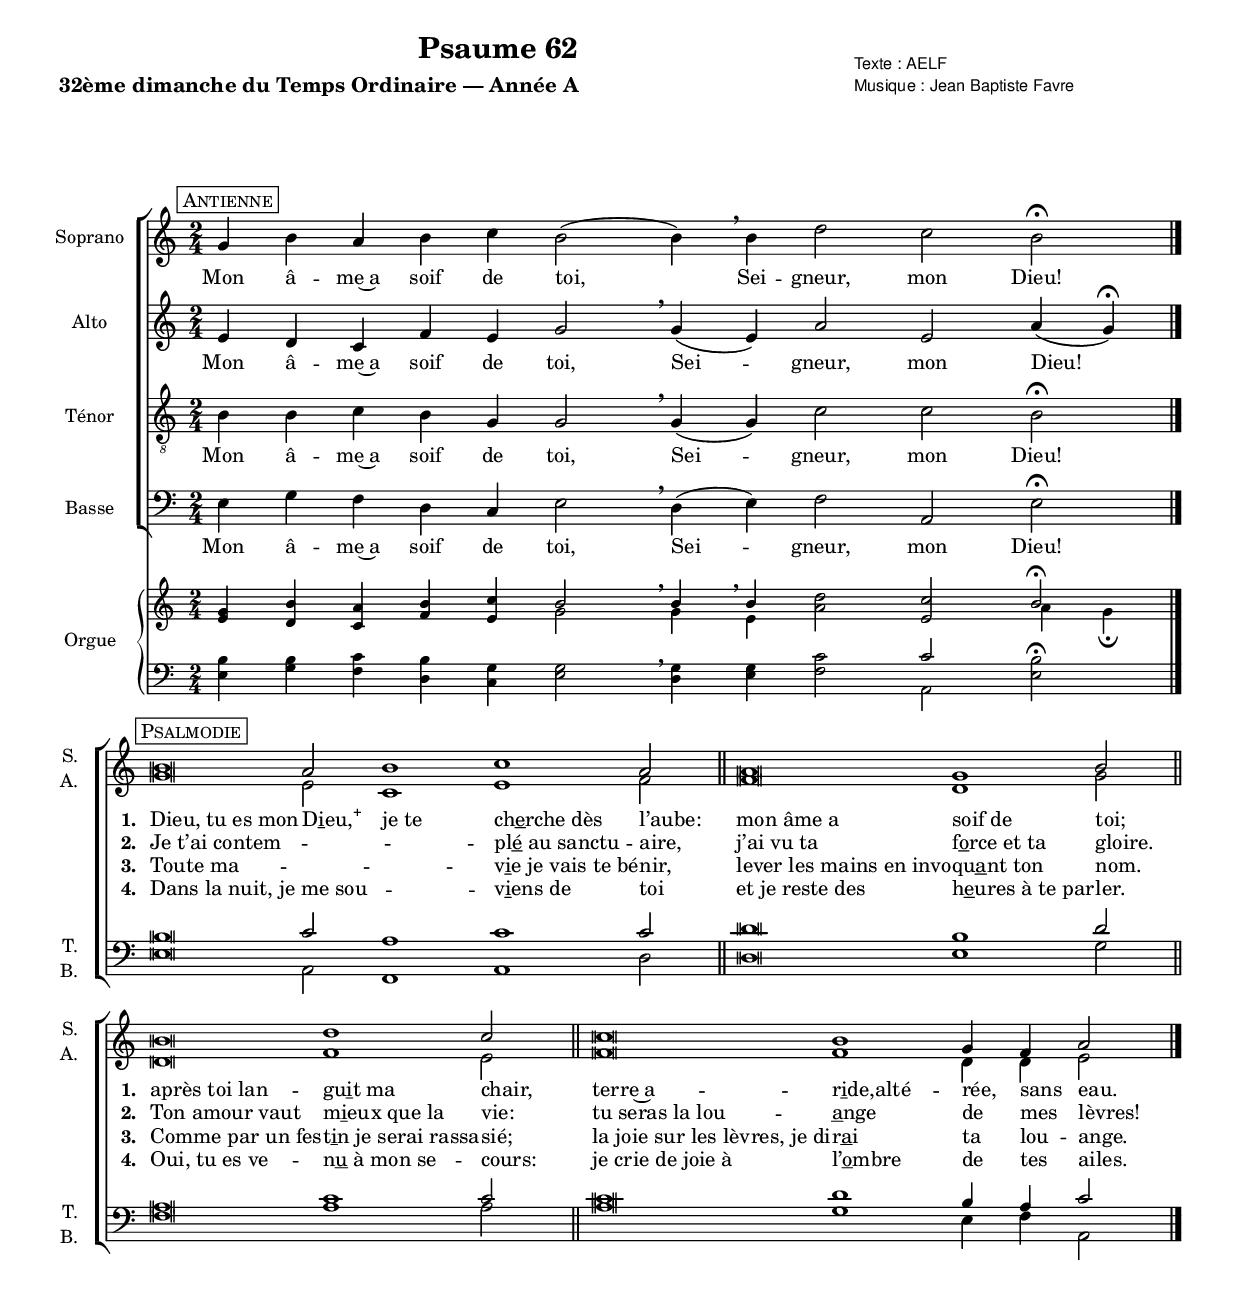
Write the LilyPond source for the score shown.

\version "2.18.2"
\language "english"
%{
  Default settings are needed at the beginning
  because they are used in antiphon & verse music definition
  You can override default values simply by declaring variables again.
%}
\include "libs/settings.ly"

title = "Psaume 62"
subtitle = "32ème dimanche du Temps Ordinaire — Année A"
composer = "Jean Baptiste Favre"

global = {
    \time 2/4
    \key c \major
  }

%%%%%%%%%%%%%%%%%%%%%%%%%%%%%%
%%%%%%%%%% Antiphon %%%%%%%%%%
%%%%%%%%%%%%%%%%%%%%%%%%%%%%%%

sopranoAntiphonMusic = \relative c'' {
    \partial 4 g4 b a b c b2 (b4) \breathe
    b4 d2 c2 b2 \fermata
    \bar "|."
  }

altoAntiphonMusic = \relative c' {
    \partial 4 e4 d c f e g2 \breathe
    g4 (e) a2 e2 a4 (g) \fermata
  }

tenorAntiphonMusic =  \relative c' {
    \partial 4 b4 b c b g g2 \breathe
    g4 (g) c2 c2 b2 \fermata
  }

bassAntiphonMusic =  \relative c {
    \partial 4 e4 g f d c e2 \breathe
    d4 (e) f2 a,2 e'2 \fermata
  }

antiphonLyrics = \lyricmode {
    Mon â -- me~a soif de toi,
    Sei -- gneur, mon Dieu!
  }

sopranoAntiphonLyrics = \antiphonLyrics
altoAntiphonLyrics = \antiphonLyrics
tenorAntiphonLyrics = \antiphonLyrics
bassAntiphonLyrics = \antiphonLyrics

%%%%%%%%%%%%%%%%%%%%%%%%%%%%%%%%%%%%%%%%%%%%%%
%%%%%%%%%%          Verses          %%%%%%%%%%
%%%%%%%%%%%%%%%%%%%%%%%%%%%%%%%%%%%%%%%%%%%%%%

% quand on a fini de rentrer la musique partout, on peut préciser
% (chez les Soprano uniquement!) les paramètres de tempo MIDI
% en utilisant \tempoVerseAcelerando et \tempoVerseRallentando

sopranoVerseMusic = \relative c'' {
    \caesura
    \tempoVerseAcelerando b\breve \tempoVerseRallentando a2 \tempoVerseAcelerando b1 c1 \tempoVerseRallentando a2 \bar "||" \caesura
    \tempoVerseAcelerando a\breve g1 \tempoVerseRallentando b2 \bar "||" \caesura
    \tempoVerseAcelerando b\breve d1 \tempoVerseRallentando c2 \bar "||" \caesura
    \tempoVerseAcelerando c\breve b1 \tempoVerseRallentando g4 f4 a2 \bar "|."
  }

altoVerseMusic = \relative c' {
    \caesura
    g'\breve e2 c1 e1 f2 \caesura
    f\breve d1 g2 \caesura
    d\breve f1 e2 \caesura
    f\breve f1 d4 d4 e2
 }

tenorVerseMusic = \relative c' {
    \caesura
    b\breve c2 a1 c1 c2 \caesura
    d\breve b1 d2 \caesura
    a\breve c1 c2 \caesura
    c\breve d1 b4 a4 c2
  }

bassVerseMusic = \relative c {
    \caesura
    e\breve a,2 f1 a1 d2 \caesura
    d\breve e1 g2 \caesura
    f\breve a1 a2 \caesura
    a\breve g1 e4 f4 a,2
  }

verseOneLyrics =  \lyricmode {
    \override LyricText.self-alignment-X = #-1
    \set stanza = #"1. "
    "Dieu, tu es mon" \markup { \concat { D \underline i eu,\super &plus;}} "je te" \markup { \concat { ch \underline e rche" "dès}} l’aube:
    "mon âme a" "soif de" toi;
    \set stanza = #"1. "
    "après toi lan" -- \markup { \concat { gu \underline i t" "ma}} chair,
    "terre~a" -- \markup { \concat { r \underline i de, alté}} -- rée, sans eau.
  }
verseTwoLyrics =  \lyricmode {
    \override LyricText.self-alignment-X = #-1
    \set stanza = #"2. "
    "Je t’ai contem" -- _ _ \markup { \concat { pl \underline é" "au" "sanctu}} -- aire,
    "j’ai vu ta" \markup { \concat { f \underline o rce" "et" "ta}} gloire.
    \set stanza = #"2. "
    "Ton amour vaut" \markup { \concat { m \underline i eux" "que" "la}} vie:
    "tu seras la lou" -- \markup { \concat { \underline a nge}} de mes lèvres!
  }
verseThreeLyrics =  \lyricmode {
    \override LyricText.self-alignment-X = #-1
    \set stanza = #"3. "
    "Toute ma" -- _ _ \markup { \concat { v \underline i e" "je" "vais" "te" "bé}} -- nir,
    "lever les mains en invo" -- \markup { \concat { qu \underline a nt" "ton}} nom.
    \set stanza = #"3. "
    "Comme par un fes" -- \markup { \concat { t \underline i n" "je" "serai" "rassa}} -- sié;
    "la joie sur les lèvres, je di" -- \markup { \concat { r \underline a i}} ta lou -- ange.
  }
verseFourLyrics =  \lyricmode {
    \override LyricText.self-alignment-X = #-1
    \set stanza = #"4. "
    "Dans la nuit, je me sou" -- _ _ \markup { \concat { v \underline i ens" "de}} toi
    "et je reste des" \markup { \concat { h \underline e ures" "à" "te" "par}} -- ler.
    \set stanza = #"4. "
    "Oui, tu es ve" -- \markup { \concat { n \underline u" "à" "mon" "se}} -- cours:
    "je crie de joie à" \markup { \concat { l’ \underline o mbre}} de tes ailes.
  }

groupedVersesLyrics = <<
    \new Lyrics \lyricsto "sopranoVerseVoice" { \verseOneLyrics }
    \new Lyrics \lyricsto "sopranoVerseVoice" { \verseTwoLyrics }
    \new Lyrics \lyricsto "sopranoVerseVoice" { \verseThreeLyrics }
    \new Lyrics \lyricsto "sopranoVerseVoice" { \verseFourLyrics }
  >>

%%%%%%%%%%%%%%%%%%%%%%%%%%%%%%%%%%%%%%%%%%%%%%%%%%%%%%%%%%%%%%%%%%%%%
%%%%%%%%%%%%%%%%%%%          Draw score          %%%%%%%%%%%%%%%%%%%%
%%%%%%%%%%%%%%%%%%%%%%%%%%%%%%%%%%%%%%%%%%%%%%%%%%%%%%%%%%%%%%%%%%%%%
\version "2.18.2"

antiphonText = "Antienne"
verseText = "Psalmodie"
verseTextA = "Psalmodie A"
verseTextB = "Psalmodie B"
sopranoVoiceTitle = "Soprano"
altoVoiceTitle = "Alto"
tenorVoiceTitle = "Ténor"
bassVoiceTitle = "Basse"
poetPrefix = "Texte : "
composerPrefix = "Musique : "
arangerPrefix = "Harmonisation : "

\include "libs/common.ly"
%\include "libs/layouts/dualPsalmody.ly"
\version "2.18.2"
pisteTempoPsalmodie = \silence \sopranoVerseMusic
partition = {
  <<
    \new ChoirStaff <<
      \new Staff = "Soprano" <<
        \set Staff.instrumentName = \sopranoVoiceTitle
        \new Voice = "Sop" { \dynamicUp \marqueAntiphon \clef "treble" \global \tempoAntiphon \sopranoAntiphonMusic }
        \new Lyrics \lyricsto "Sop" { \sopranoAntiphonLyrics }
      >>
      \new Staff <<
        \set Staff.instrumentName = \altoVoiceTitle
        \new Voice = "Alto" { \dynamicUp \clef "treble" \global \tempoAntiphon \altoAntiphonMusic }
        \new Lyrics \lyricsto "Alto" { \altoAntiphonLyrics }
      >>
      \new Staff <<
        \set Staff.instrumentName = \tenorVoiceTitle
        \new Voice = "Ten" { \dynamicUp \clef "treble_8" \global \tempoAntiphon \tenorAntiphonMusic }
        \new Lyrics \lyricsto "Ten" { \tenorAntiphonLyrics }
      >>
      \new Staff <<
        \set Staff.instrumentName = \bassVoiceTitle
        \new Voice = "Bass" { \dynamicUp \clef "bass" \global \tempoAntiphon \bassAntiphonMusic }
        \new Lyrics \lyricsto "Bass" { \bassAntiphonLyrics }
      >>
      \new ChoirStaff = "SopranoAlto" \with { \remove Time_signature_engraver }
      {
        \set Staff.shortInstrumentName = \markup { \right-column { "S." "A." } }
        \override Staff.VerticalAxisGroup.remove-first = ##t
        \global
        \clef treble
        \startPsalmody
        <<
          \new Voice = "sopranoVerseVoice" {
            \voiceOne { \silence \sopranoAntiphonMusic }
            \markPsalmody
            \tag #'visuel \sopranoVerseMusic
            \tag #'audio <<\sopranoVerseMusic \\ \pisteTempoVerse>>
          }
          \new Voice = "altoVerseVoice" {
            \voiceTwo { \silence \sopranoAntiphonMusic }
            \tag #'visuel \altoVerseMusic
            \tag #'audio <<\altoVerseMusic \\ \pisteTempoVerse>>
          }
        >>
      }
      \groupedVersesLyrics
      \new Staff = "TenorBass" \with { \remove Time_signature_engraver }
      {
        \set Staff.shortInstrumentName = \markup { \right-column { "T." "B." } }
        \override Staff.VerticalAxisGroup.remove-first = ##t
        \global
        \clef bass
        <<
          \new Voice = "tenorVerseVoice" {
            \voiceThree { \silence \sopranoAntiphonMusic }
            \tag #'visuel \tenorVerseMusic
            \tag #'audio <<\tenorVerseMusic \\ \pisteTempoVerse>>
          }
          \new Voice = "bassVerseVoice" {
            \voiceFour { \silence \sopranoAntiphonMusic }
            \tag #'visuel \bassVerseMusic
            \tag #'audio <<\bassVerseMusic \\ \pisteTempoVerse>>
          }
        >>
      }
    >>
    \new PianoStaff \with { \pianoProperties }
    <<
      \set PianoStaff.instrumentName = #"Orgue"
      \new Staff <<
        \set Staff.printPartCombineTexts = ##f
        \global \clef treble
        \partcombine
        << \keepWithTag #'visuel {\pianosopranoAntiphonMusic} >>
        << \keepWithTag #'visuel {\pianoaltoAntiphonMusic} >>
      >>
      \new Staff <<
        \set Staff.printPartCombineTexts = ##f
        \global \clef bass
        \partcombine
        << \keepWithTag #'visuel {\pianotenorAntiphonMusic} >>
        << \keepWithTag #'visuel {\pianobassAntiphonMusic} >>
      >>
    >>
  >>
}

%%%%%%%%%%%%% PARTITION VISUELLE %%%%%%%%%%%%%
\bookpart {
  #(set-global-staff-size staffCustomSize)
  \score {
    \keepWithTag #'visuel \partition
    \layout {
        ragged-last = ##f
        % retrait pour les noms courts de voix
        short-indent = 0.8\cm
        \context { \Staff \RemoveEmptyStaves \override NoteHead #'style = #'altdefault }
    }
    \header {
      title = \title
      subtitle = \subtitle
      composer = \composer
      composerPrefix = \composerPrefix
      poet = \poet
      poetPrefix = \poetPrefix
    }
  }
}

\book {
  \bookOutputSuffix "AllVoices"
  %%%%%%%%%%%%%%%% Voix groupées %%%%%%%%%%%%%%%%%
  \score {
    <<
      \keepWithTag #'audio \unfoldRepeats \partition
      \context Staff = "Soprano" {
        \set Score.midiMinimumVolume = #0.5
        \set Score.midiMaximumVolume = #0.7
        \set Staff.midiMinimumVolume = #0.8
        \set Staff.midiMaximumVolume = #1
      }
      \context Voice = "Soprano" {
        \set Score.midiMinimumVolume = #0.5
        \set Score.midiMaximumVolume = #0.7
        \set Staff.midiMinimumVolume = #0.8
        \set Staff.midiMaximumVolume = #1
      }
    >>
    \midi { \set midiMergeUnisons = ##t }
  }
}
\book {
  \bookOutputSuffix "Soprano"
  %%%%%%%%%%%%%%%% Voix séparées %%%%%%%%%%%%%%%%%
  \score { \unfoldRepeats
    <<
      \new ChoirStaff <<
        \new Staff <<
          \global \clef "treble"
          \new Voice = "Soprano"
          << \voiceOne { \tempoAntiphon \sopranoAntiphonMusic \startPsalmody << \sopranoVerseMusic \\ \pisteTempoVerse >> } >>
        >>
      >>
    >>
    \midi {}
  }
}
\book {
  \bookOutputSuffix "Alto"
  \score { \unfoldRepeats
    <<
      \new ChoirStaff <<
        \new Staff <<
          \global \clef "treble"
          \new Voice = "Alti"
          << \voiceOne { \tempoAntiphon \altoAntiphonMusic \startPsalmody << \altoVerseMusic \\ \pisteTempoVerse >> } >>
        >>
      >>
    >>
    \midi {}
  }
}
\book {
  \bookOutputSuffix "Tenor"
  \score { \unfoldRepeats
    <<
      \new ChoirStaff <<
        \new Staff <<
          \global \clef "treble"
          \new Voice = "Ténor"
          << \voiceOne { \tempoAntiphon \tenorAntiphonMusic \startPsalmody << \tenorVerseMusic \\ \pisteTempoVerse >> } >>
        >>
      >>
    >>
    \midi {}
  }
}
\book {
  \bookOutputSuffix "Bass"
  \score { \unfoldRepeats
    <<
      \new ChoirStaff <<
        \new Staff <<
          \global \clef "treble"
          \new Voice = "Basse"
          << \voiceOne { \tempoAntiphon \bassAntiphonMusic \startPsalmody << \bassVerseMusic \\ \pisteTempoVerse >> } >>
        >>
      >>
    >>
    \midi {}
  }
}
